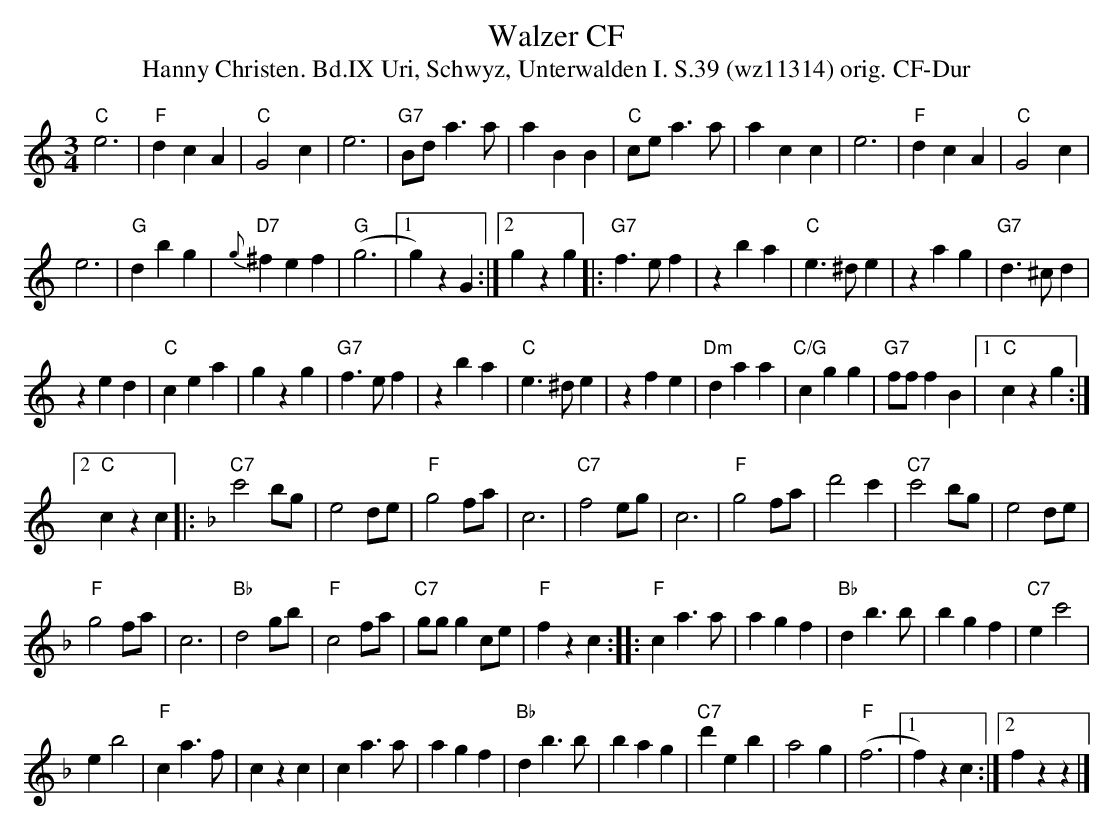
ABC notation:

X:1
T: Walzer CF
T:Hanny Christen. Bd.IX Uri, Schwyz, Unterwalden I. S.39 (wz11314) orig. CF-Dur
M:3/4
L:1/4
K:C
"C"e3 | "F"dcA | "C"G2c | e3 | "G7"B/d/ a>a | aBB | "C"c/e/ a>a | acc | e3 | "F"dcA | "C"G2c |
e3 | "G"dbg | {g}"D7"^f e f | ("G"g3 |1 g)zG :|2 gzg |: "G7"f>ef | zba | "C"e>^de | zag | "G7"d>^cd |
zed | "C"cea | gzg | "G7"f>ef | zba | "C"e>^de | zfe | "Dm"daa | "C/G"cgg | "G7"f/f/ fB |1 "C"czg :|2
"C"czc |: [K:F] "C7"c'2 b/g/ | e2 d/e/ | "F"g2 f/a/ | c3 | "C7"f2 e/g/ | c3 | "F"g2 f/a/ | d'2 c' | "C7"c'2 b/g/ | e2 d/e/ |
"F"g2 f/a/ | c3 | "Bb"d2 g/b/ | "F"c2 f/a/ | "C7"g/g/ g c/e/ | "F"fzc :: "F"c a>a | agf | "Bb"db>b | bgf | "C7"ec'2 |
eb2 | "F"ca>f | czc | ca>a | agf | "Bb"db>b | bag | "C7"d'eb | a2g | ("F"f3 |1 f) zc :|2 fzz |]
